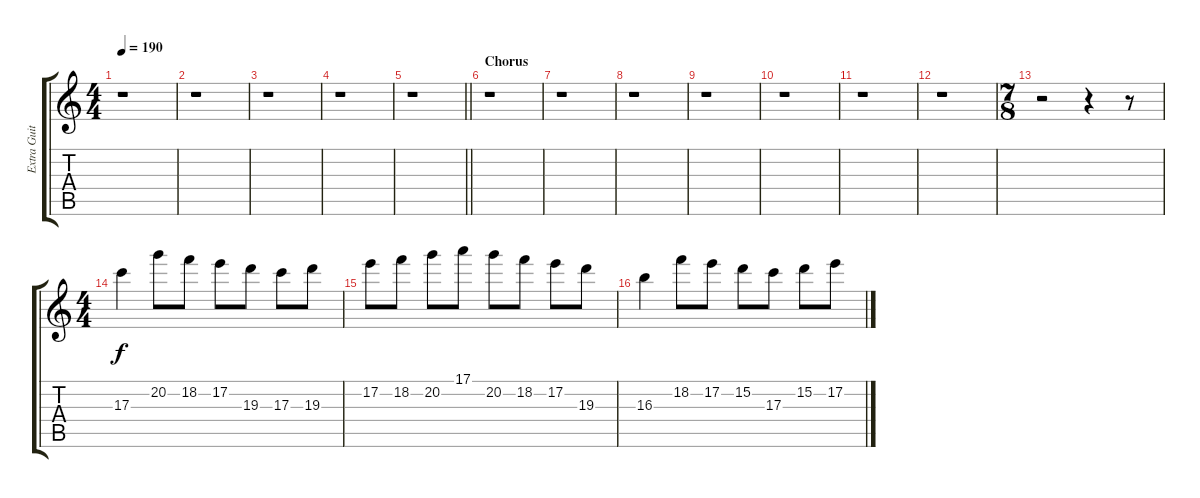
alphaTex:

\track ("Extra Guitar Parts" "Extra Guit") {instrument distortionguitar}
\staff {score tabs}
\tuning (E4 B3 G3 D3 A2 E2) {hide}
\ts (4 4)
\tempo 190
\clef g2
\ks c
r.1{dy f} |
r.1 |
r.1 |
r.1 |
\barLineRight lightlight
r.1 |
\section ("" "Chorus")
r.1 |
r.1 |
r.1 |
r.1 |
r.1 |
r.1 |
r.1 |
\ts (7 8)
r.2 r.4 r.8 |
\ts (4 4)
17.3.4 20.2.8 18.2.8 17.2.8 19.3.8 17.3.8 19.3.8 |
17.2.8 18.2.8 20.2.8 17.1.8 20.2.8 18.2.8 17.2.8 19.3.8 |
16.3.4 18.2.8 17.2.8 15.2.8 17.3.8 15.2.8 17.2.8
